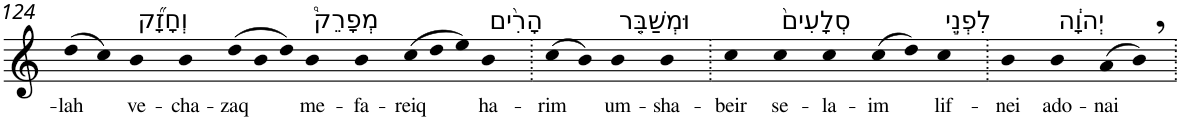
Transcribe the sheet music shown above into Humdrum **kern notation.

**kern	**text
*part1	*part1
*staff1	*staff1
*I"Piano	*
*I'Pno	*
!!LO:PB:g=z
*clefG2	*
*k[]	*
=124	=124
!	!LO:LY:b
(>8dd	-lah
8cc)	.
!LO:TX:a:t=וְחָזָ֞ק	!
!	!LO:LY:b
4b	ve-
!	!LO:LY:b
4b	-cha-
*Xtuplet	*
!	!LO:LY:b
(>12dd	-zaq
12b	.
12dd)	.
!LO:TX:a:t=מְפָרֵק֩	!
!	!LO:LY:b
4b	me-
!	!LO:LY:b
4b	-fa-
!	!LO:LY:b
(>12cc	-reiq
12dd	.
12ee)	.
!LO:TX:a:t=הָרִ֨ים	!
!	!LO:LY:b
4b	ha-
=125.	=125.
!	!LO:LY:b
(>8cc	-rim
8b)	.
!LO:TX:a:t=וּמְשַׁבֵּ֤ר	!
!	!LO:LY:b
4b	um-
!	!LO:LY:b
4b	-sha-
=126.	=126.
!	!LO:LY:b
4cc	-beir
!LO:TX:a:t=סְלָעִים֙	!
!	!LO:LY:b
4cc	se-
!	!LO:LY:b
4cc	-la-
!	!LO:LY:b
(>8cc	-im
8dd)	.
!LO:TX:a:t=לִפְנֵ֣י	!
!	!LO:LY:b
4cc	lif-
=127.	=127.
!	!LO:LY:b
4b	-nei
!LO:TX:a:t=יְהוָ֔ה	!
!	!LO:LY:b
4b	ado-
!	!LO:LY:b
(>8a	-nai
8b,)	.
=.	=.
*-	*-
